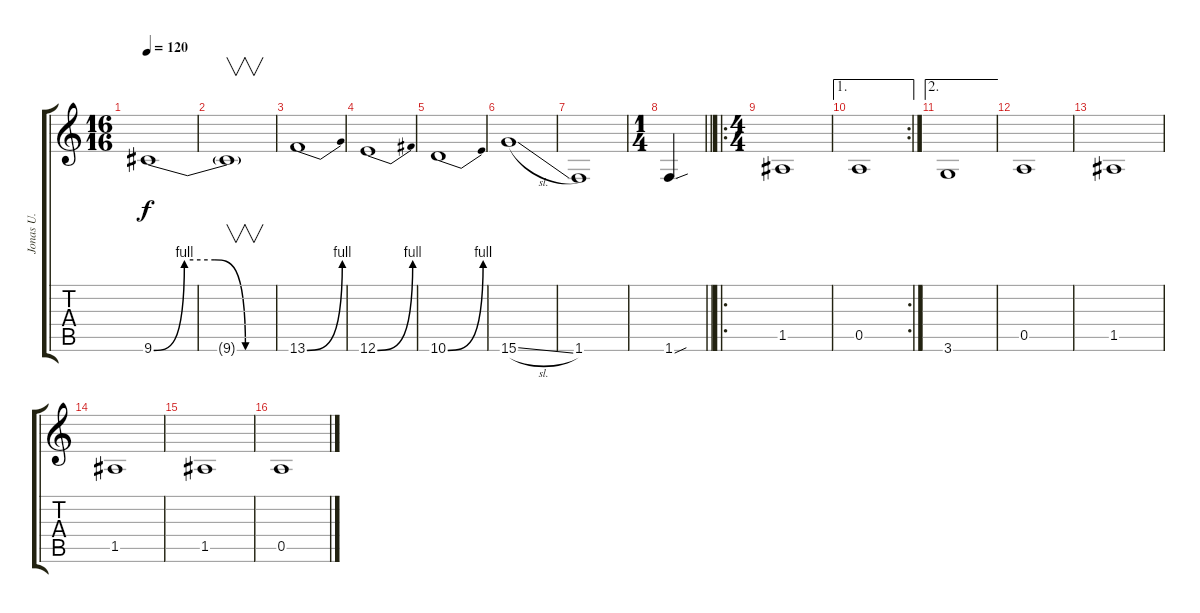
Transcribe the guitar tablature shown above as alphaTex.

\track ("Jonas U." "Jonas U.") {instrument distortionguitar}
\staff {score tabs}
\tuning (E4 B3 G3 D3 A2 E2) {hide}
\ts (16 16)
\tempo 120
\clef g2
\ks c
9.6{be (custom 0 0 15 4 30 4 45 0 60 0)}.1{dy f} |
9.6{t}.1{v} |
13.6{be (bend 0 0 60 4)}.1 |
12.6{be (bend 0 0 60 4)}.1 |
10.6{be (bend 0 0 60 4)}.1 |
15.6{sl}.1 |
1.6.1 |
\ts (1 4)
\barLineRight lightlight
1.6{sou}.4 |
\ro
\ts (4 4)
1.5.1 |
\ae 1
\rc 2
0.5.1 |
\ae 2
3.6.1 |
0.5.1 |
1.5.1 |
1.5.1 |
1.5.1 |
0.5.1
